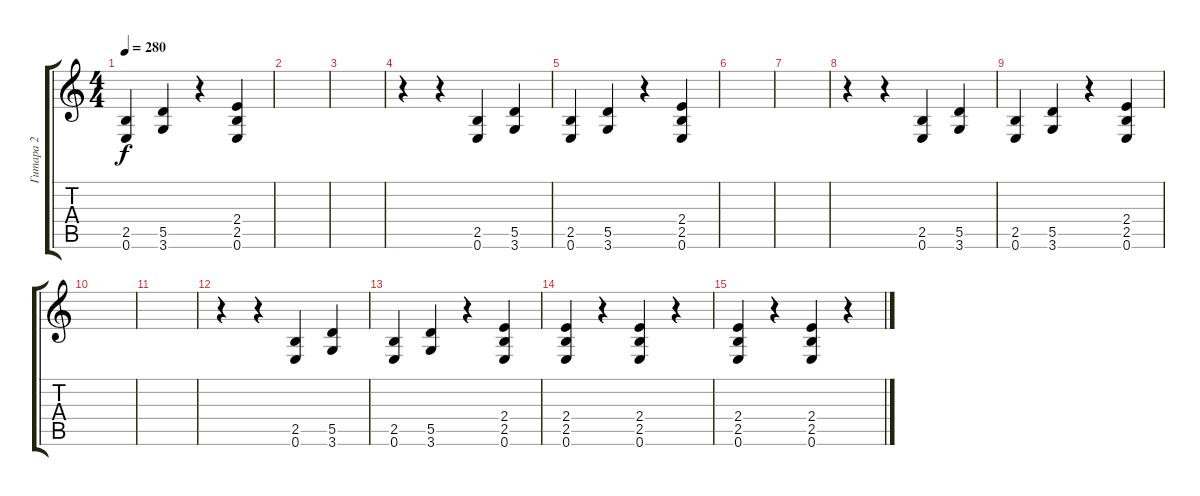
\track ("Гитара 2" "Гитара 2") {instrument overdrivenguitar}
\staff {score tabs}
\tuning (E4 B3 G3 D3 A2 E2) {hide}
\ts (4 4)
\tempo 280
\clef g2
\ks c
(2.5 0.6).4{dy f} (5.5 3.6).4 r.4 (2.4 2.5 0.6).4 |
|
|
r.4 r.4 (2.5 0.6).4 (5.5 3.6).4 |
(2.5 0.6).4 (5.5 3.6).4 r.4 (2.4 2.5 0.6).4 |
|
|
r.4 r.4 (2.5 0.6).4 (5.5 3.6).4 |
(2.5 0.6).4 (5.5 3.6).4 r.4 (2.4 2.5 0.6).4 |
|
|
r.4 r.4 (2.5 0.6).4 (5.5 3.6).4 |
(2.5 0.6).4 (5.5 3.6).4 r.4 (2.4 2.5 0.6).4 |
(2.4 2.5 0.6).4 r.4 (2.4 2.5 0.6).4 r.4 |
(2.4 2.5 0.6).4 r.4 (2.4 2.5 0.6).4 r.4
